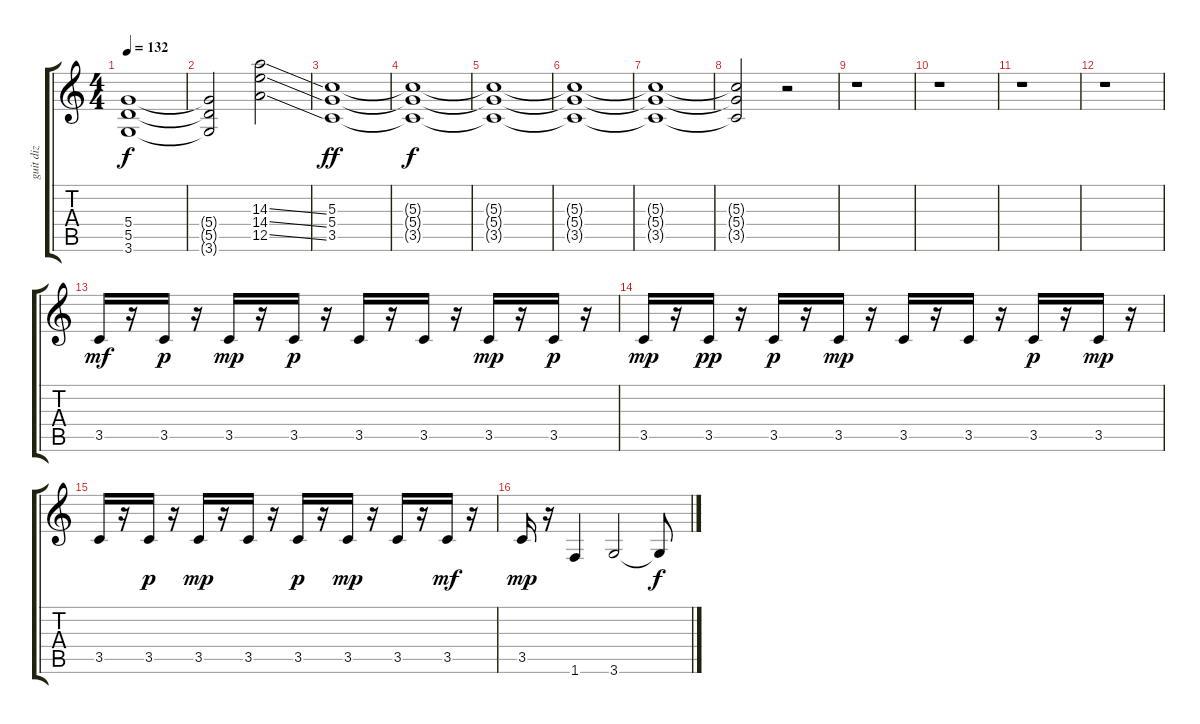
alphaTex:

\track ("guit diz" "guit diz") {instrument distortionguitar}
\staff {score tabs}
\tuning (E4 B3 G3 D3 A2 E2) {hide}
\ts (4 4)
\tempo 132
\clef g2
\ks c
(5.4 5.5 3.6).1{dy f} |
(5.4{t} 5.5{t} 3.6{t}).2 (14.3{ss} 14.4{ss} 12.5{ss}).2 |
(5.3 5.4 3.5).1{dy ff} |
(5.3{t} 5.4{t} 3.5{t}).1{dy f} |
(5.3{t} 5.4{t} 3.5{t}).1 |
(5.3{t} 5.4{t} 3.5{t}).1 |
(5.3{t} 5.4{t} 3.5{t}).1 |
(5.3{t} 5.4{t} 3.5{t}).2 r.2 |
r.1 |
r.1 |
r.1 |
r.1 |
3.5.16{dy mf} r.16 3.5.16{dy p} r.16 3.5.16{dy mp} r.16 3.5.16{dy p} r.16 3.5.16 r.16 3.5.16 r.16 3.5.16{dy mp} r.16 3.5.16{dy p} r.16 |
3.5.16{dy mp} r.16 3.5.16{dy pp} r.16 3.5.16{dy p} r.16 3.5.16{dy mp} r.16 3.5.16 r.16 3.5.16 r.16 3.5.16{dy p} r.16 3.5.16{dy mp} r.16 |
3.5.16 r.16 3.5.16{dy p} r.16 3.5.16{dy mp} r.16 3.5.16 r.16 3.5.16{dy p} r.16 3.5.16{dy mp} r.16 3.5.16 r.16 3.5.16{dy mf} r.16 |
3.5.16{dy mp} r.16 1.6.4 3.6.2 3.6{t}.8{dy f}
